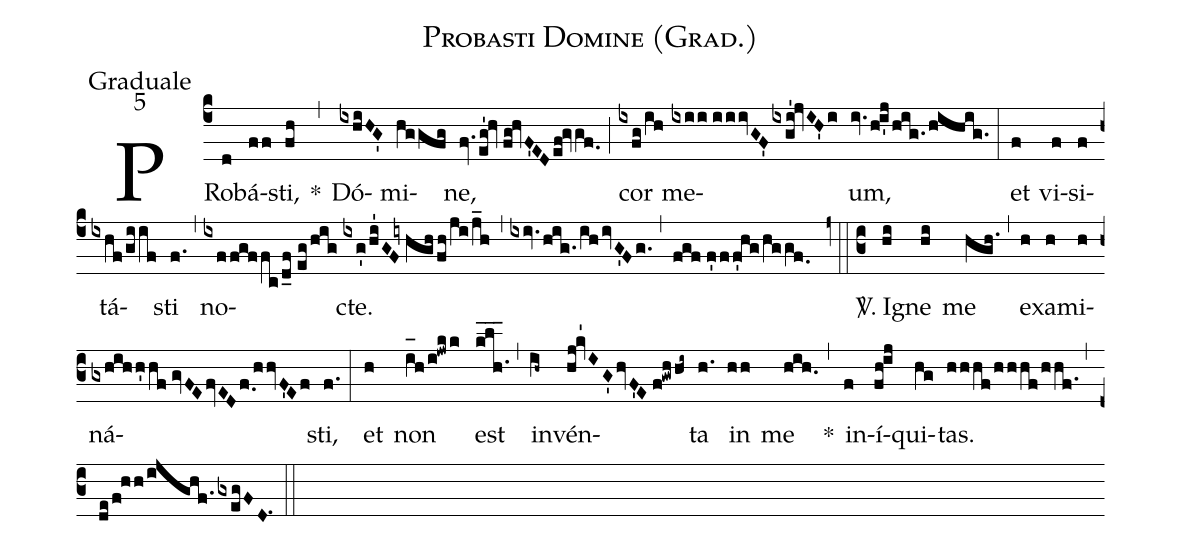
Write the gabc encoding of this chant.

name:Probasti Domine (Grad.);
office-part:Graduale;
mode:5;
%%
(c4) PRo(d)bá(ff)sti,(fh) *(,) Dó(ixhiHG')mi(hggfg)ne,(fv.eg'!hv//fg!hvF'EDef!gvgf.0) (;) cor(ixfg/ih) me(ixii//iiivGF'ixgi'!jvIH'i)um,(iv.hi'j/hig./hihig.) (:) et(f) vi(f)si(f)tá(ixhf/giif)sti(f.) (,) no(ixffgffc/d_f//eg/hig)cte.(ixg'/hi'GF//{/[-3]iy}hgh/fh/ji/j_h) (,) (ixiv.hig./ihivG'Fg.) (,) (fgf//f'ff'hg/hggf.0) (z0::c3) <sp>V/</sp>. I(hi)gne(hi) me(hgh.) (,) ex(h)a(h)mi(h)ná(gxhihh'hf//gvFEfvEDf.0/[-0.5]hhvF'Ef)sti,(f.) (:) et(h) non(i_[oh:h]h/i!jwkk) est(k_l_h.1_) (,) in(ih~)vén(hj!kv'1IG'hvF'E//f!gwhhi~)ta(h.) in(hh) me(hih.) <clear>*(,) in(f)í(fh!ij)qui(hg)tas.(hhhf/hhhf/hhf.) (,) (de/!f!hh/!ijghf.gxegFD.1) (::)
